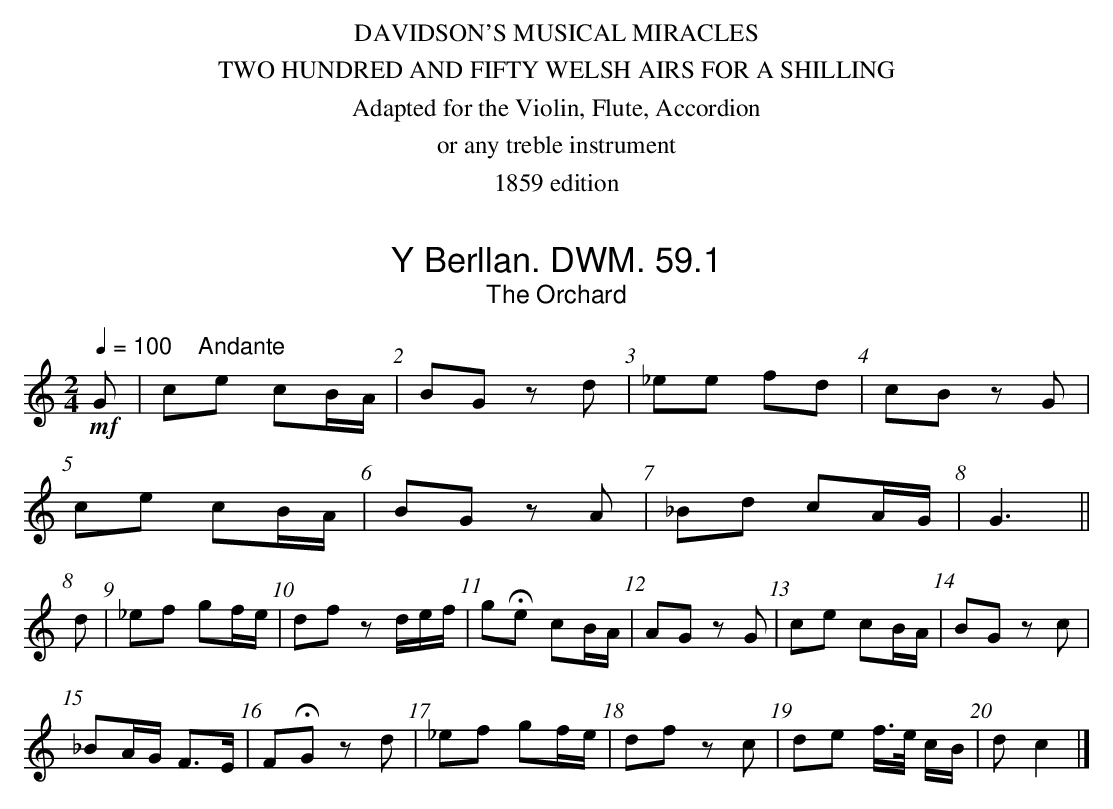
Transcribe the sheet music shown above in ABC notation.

X:1
T:Berllan. DWM. 59.1, Y
T:Orchard, The
M:2/4
L:1/8
Q:1/4=100 "    Andante"
K:C
!mf!G|ce cB/A/|BG zd|_ee fd|cB zG|
ce cB/A/|BG zA|_Bd cA/G/|G3||
d|_ef gf/e/|df z d/e/f/|gHe cB/A/|AG zG|ce cB/A/|BG zc|
_BA/G/ F>E|FHG zd|_ef gf/e/|df zc|de f/>e/ c/B/|d c2|]
